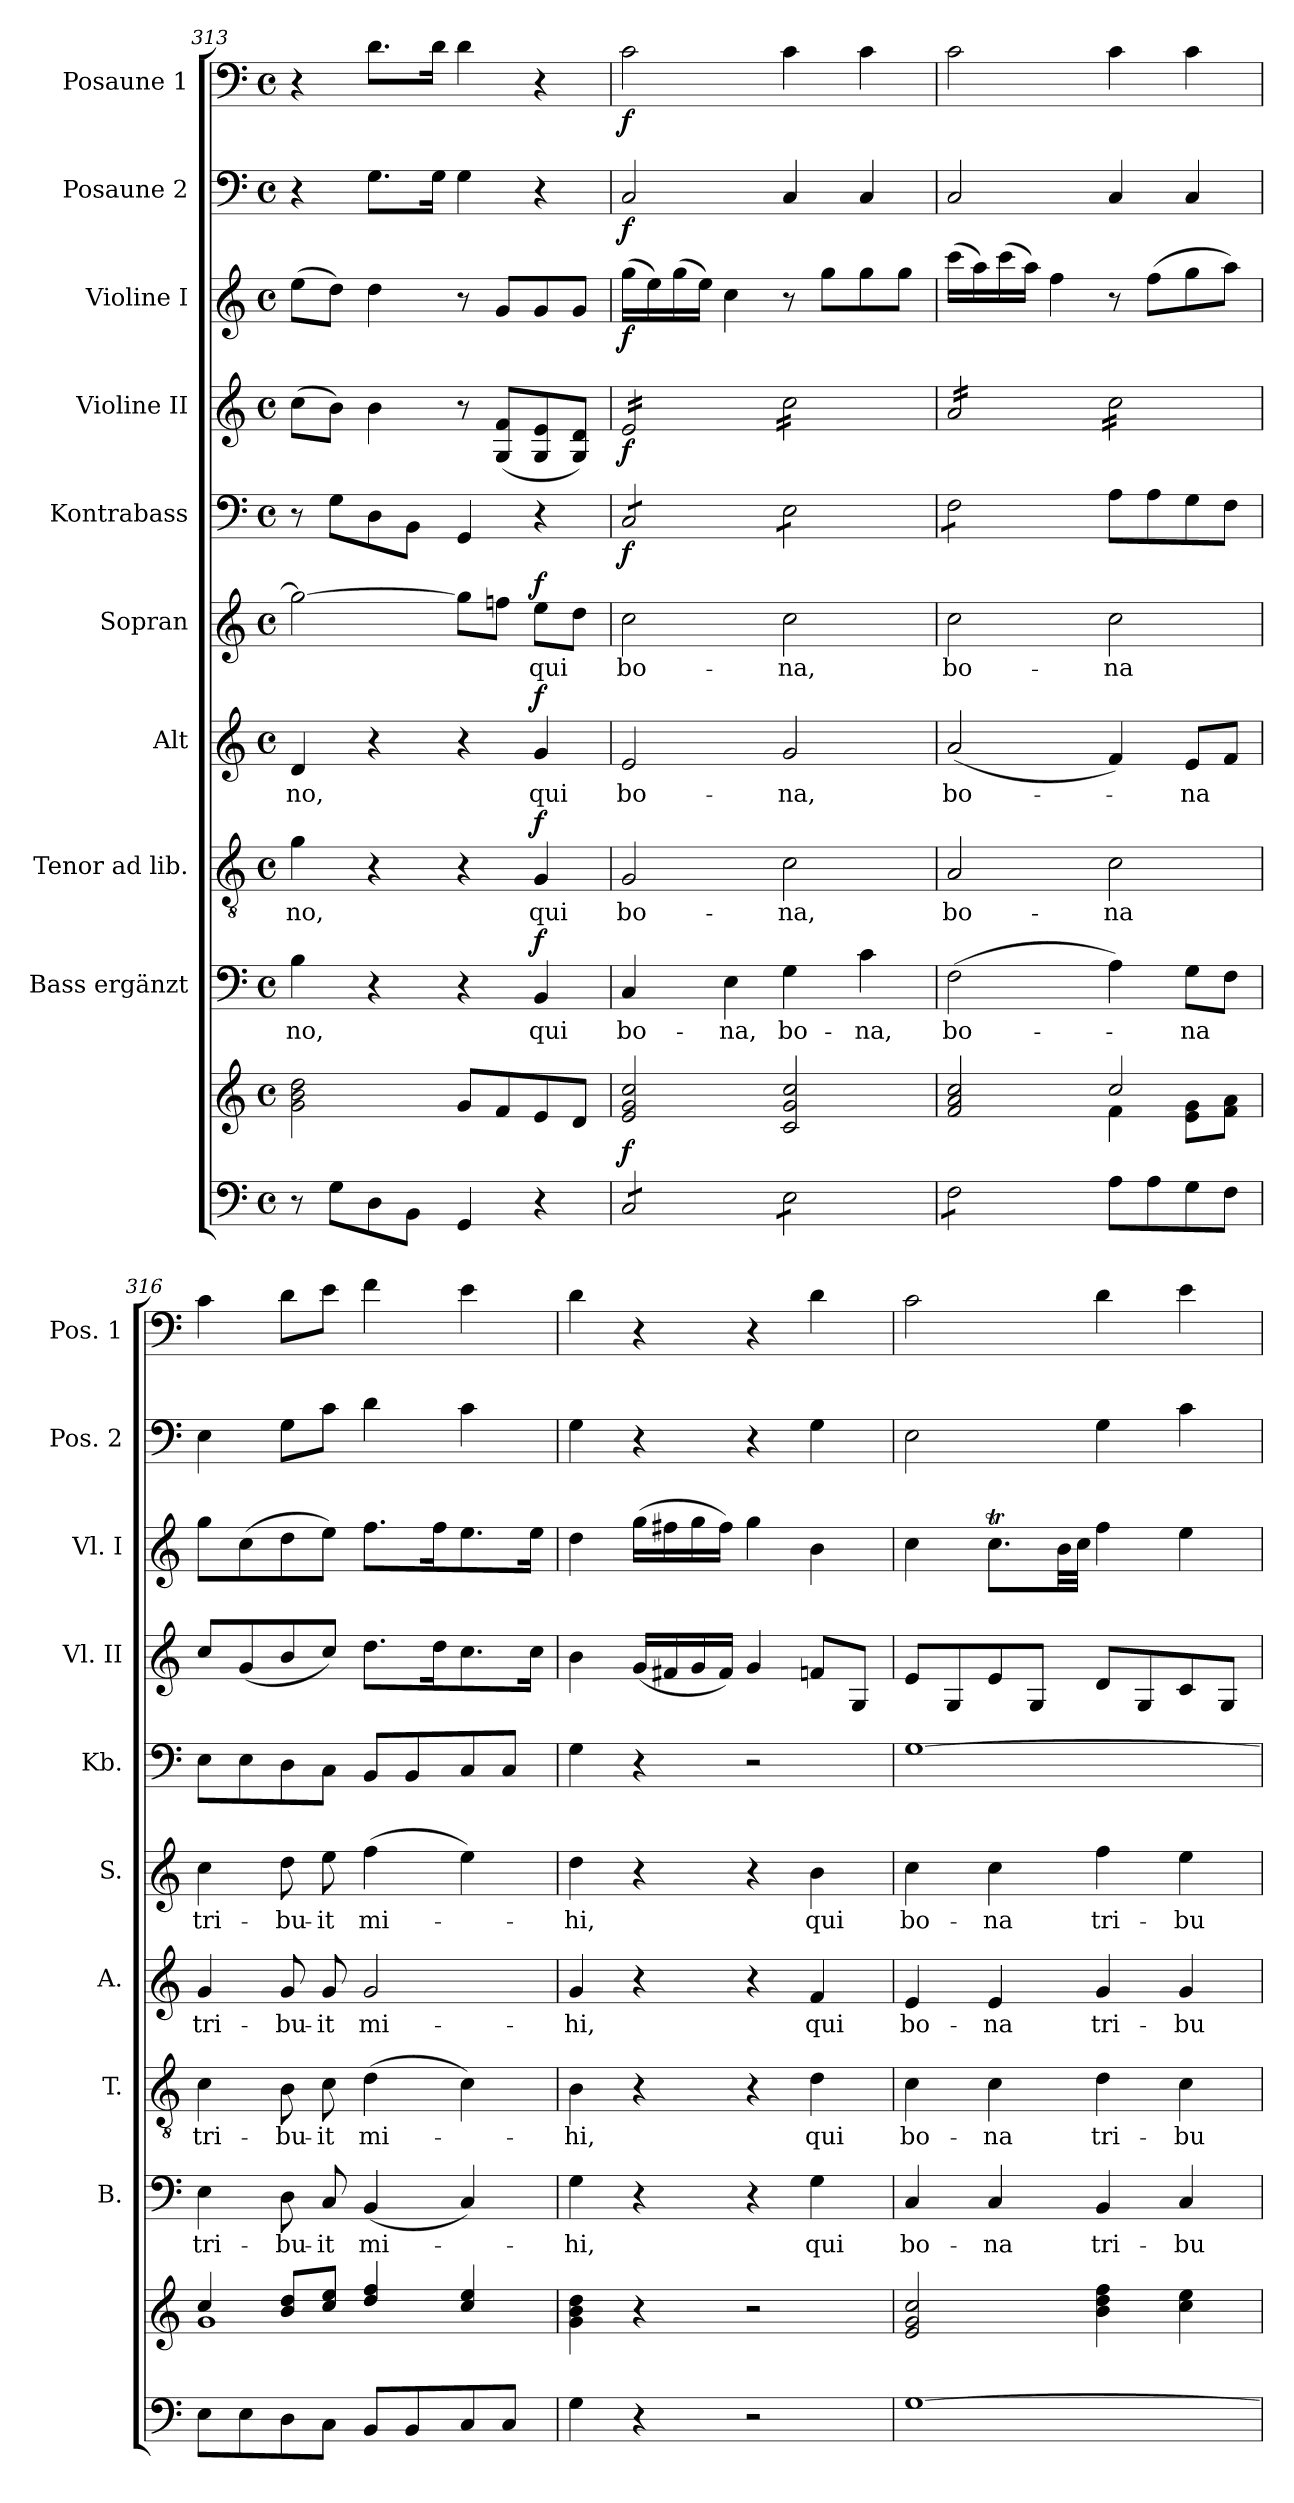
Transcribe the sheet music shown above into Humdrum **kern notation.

**kern	**kern	**dynam	**kern	**text	**dynam	**kern	**text	**dynam	**kern	**text	**dynam	**kern	**text	**dynam	**kern	**dynam	**kern	**dynam	**kern	**dynam	**kern	**dynam	**kern	**dynam
*part10	*part10	*part10	*part9	*part9	*part9	*part8	*part8	*part8	*part7	*part7	*part7	*part6	*part6	*part6	*part5	*part5	*part4	*part4	*part3	*part3	*part2	*part2	*part1	*part1
*staff11	*staff10	*staff10/11	*staff9	*staff9	*staff9	*staff8	*staff8	*staff8	*staff7	*staff7	*staff7	*staff6	*staff6	*staff6	*staff5	*staff5	*staff4	*staff4	*staff3	*staff3	*staff2	*staff2	*staff1	*staff1
*	*	*	*I"Bass ergänzt	*	*	*I"Tenor ad lib.	*	*	*I"Alt	*	*	*I"Sopran	*	*	*I"Kontrabass	*	*I"Violine II	*	*I"Violine I	*	*I"Posaune 2	*	*I"Posaune 1	*
*	*	*	*I'B.	*	*	*I'T.	*	*	*I'A.	*	*	*I'S.	*	*	*I'Kb.	*	*I'Vl. II	*	*I'Vl. I	*	*I'Pos. 2	*	*I'Pos. 1	*
*clefF4	*clefG2	*	*clefF4	*	*	*clefGv2	*	*	*clefG2	*	*	*clefG2	*	*	*clefF4	*	*clefG2	*	*clefG2	*	*clefF4	*	*clefF4	*
*	*	*	*	*	*	*	*	*	*	*	*	*	*	*	*ITrd7c12	*	*	*	*	*	*	*	*	*
*k[]	*k[]	*	*k[]	*	*	*k[]	*	*	*k[]	*	*	*k[]	*	*	*k[]	*	*k[]	*	*k[]	*	*k[]	*	*k[]	*
*C:	*C:	*	*C:	*	*	*C:	*	*	*C:	*	*	*C:	*	*	*C:	*	*C:	*	*C:	*	*C:	*	*C:	*
*M4/4	*M4/4	*	*M4/4	*	*	*M4/4	*	*	*M4/4	*	*	*M4/4	*	*	*M4/4	*	*M4/4	*	*M4/4	*	*M4/4	*	*M4/4	*
*met(c)	*met(c)	*	*met(c)	*	*	*met(c)	*	*	*met(c)	*	*	*met(c)	*	*	*met(c)	*	*met(c)	*	*met(c)	*	*met(c)	*	*met(c)	*
=313	=313	=313	=313	=313	=313	=313	=313	=313	=313	=313	=313	=313	=313	=313	=313	=313	=313	=313	=313	=313	=313	=313	=313	=313
!	!	!	!	!LO:LY:b	!	!	!LO:LY:b	!	!	!LO:LY:b	!	!	!	!	!	!	!	!	!	!	!	!	!	!
8r	2g\ 2b\ 2dd\	.	4B\	-no,	.	4g\	-no,	.	4d/	-no,	.	2gg\_	.	.	8r	.	(>8cc\L	.	(>8ee\L	.	4r	.	4r	.
8G\L	.	.	.	.	.	.	.	.	.	.	.	.	.	.	8GG\L	.	8b\J)	.	8dd\J)	.	.	.	.	.
8D\	.	.	4r	.	.	4r	.	.	4r	.	.	.	.	.	8DD\	.	4b\	.	4dd\	.	8.G\L	.	8.d\L	.
8BB\J	.	.	.	.	.	.	.	.	.	.	.	.	.	.	8BBB\J	.	.	.	.	.	.	.	.	.
.	.	.	.	.	.	.	.	.	.	.	.	.	.	.	.	.	.	.	.	.	16G\Jk	.	16d\Jk	.
4GG/	8g/L	.	4r	.	.	4r	.	.	4r	.	.	8gg\L]	.	.	4GGG/	.	8r	.	8r	.	4G\	.	4d\	.
.	8f/	.	.	.	.	.	.	.	.	.	.	8ffn\J	.	.	.	.	(<8G/ 8f/L	.	8g/L	.	.	.	.	.
!	!	!	!	!LO:LY:b	!LO:DY:a	!	!LO:LY:b	!LO:DY:a	!	!LO:LY:b	!LO:DY:a	!	!LO:LY:b	!LO:DY:a	!	!	!	!	!	!	!	!	!	!
4r	8e/	.	4BB/	qui	f	4G/	qui	f	4g/	qui	f	8ee\L	qui	f	4r	.	8G/ 8e/	.	8g/	.	4r	.	4r	.
.	8d/J	.	.	.	.	.	.	.	.	.	.	8dd\J	.	.	.	.	8G/ 8d/J)	.	8g/J	.	.	.	.	.
=314	=314	=314	=314	=314	=314	=314	=314	=314	=314	=314	=314	=314	=314	=314	=314	=314	=314	=314	=314	=314	=314	=314	=314	=314
!	!	!LO:DY:a=2	!	!LO:LY:b	!	!	!LO:LY:b	!	!	!LO:LY:b	!	!	!LO:LY:b	!	!	!LO:DY:b	!	!LO:DY:b	!	!LO:DY:b	!	!LO:DY:b	!	!LO:DY:b
*tremolo	*	*	*	*	*	*	*	*	*	*	*	*	*	*	*	*	*	*	*	*	*	*	*	*
*	*	*	*	*	*	*	*	*	*	*	*	*	*	*	*tremolo	*	*	*	*	*	*	*	*	*
*	*	*	*	*	*	*	*	*	*	*	*	*	*	*	*	*	*tremolo	*	*	*	*	*	*	*
8C/L	2e/ 2g/ 2cc/	f	4C/	bo-	.	2G/	bo-	.	2e/	bo-	.	2cc\	bo-	.	8CC/L	f	16e/LL	f	(>16gg\LL	f	2C/	f	2c\	f
.	.	.	.	.	.	.	.	.	.	.	.	.	.	.	.	.	16e/	.	16ee\)	.	.	.	.	.
8C/	.	.	.	.	.	.	.	.	.	.	.	.	.	.	8CC/	.	16e/	.	(>16gg\	.	.	.	.	.
.	.	.	.	.	.	.	.	.	.	.	.	.	.	.	.	.	16e/	.	16ee\JJ)	.	.	.	.	.
!	!	!	!	!LO:LY:b	!	!	!	!	!	!	!	!	!	!	!	!	!	!	!	!	!	!	!	!
8C/	.	.	4E\	-na,	.	.	.	.	.	.	.	.	.	.	8CC/	.	16e/	.	4cc\	.	.	.	.	.
.	.	.	.	.	.	.	.	.	.	.	.	.	.	.	.	.	16e/	.	.	.	.	.	.	.
8C/J	.	.	.	.	.	.	.	.	.	.	.	.	.	.	8CC/J	.	16e/	.	.	.	.	.	.	.
.	.	.	.	.	.	.	.	.	.	.	.	.	.	.	.	.	16e/JJ	.	.	.	.	.	.	.
!	!	!	!	!LO:LY:b	!	!	!LO:LY:b	!	!	!LO:LY:b	!	!	!LO:LY:b	!	!	!	!	!	!	!	!	!	!	!
8E\L	2c/ 2g/ 2cc/	.	4G\	bo-	.	2c\	-na,	.	2g/	-na,	.	2cc\	-na,	.	8EE\L	.	16cc\LL	.	8r	.	4C/	.	4c\	.
.	.	.	.	.	.	.	.	.	.	.	.	.	.	.	.	.	16cc\	.	.	.	.	.	.	.
8E\	.	.	.	.	.	.	.	.	.	.	.	.	.	.	8EE\	.	16cc\	.	8gg\L	.	.	.	.	.
.	.	.	.	.	.	.	.	.	.	.	.	.	.	.	.	.	16cc\	.	.	.	.	.	.	.
!	!	!	!	!LO:LY:b	!	!	!	!	!	!	!	!	!	!	!	!	!	!	!	!	!	!	!	!
8E\	.	.	4c\	-na,	.	.	.	.	.	.	.	.	.	.	8EE\	.	16cc\	.	8gg\	.	4C/	.	4c\	.
.	.	.	.	.	.	.	.	.	.	.	.	.	.	.	.	.	16cc\	.	.	.	.	.	.	.
8E\J	.	.	.	.	.	.	.	.	.	.	.	.	.	.	8EE\J	.	16cc\	.	8gg\J	.	.	.	.	.
.	.	.	.	.	.	.	.	.	.	.	.	.	.	.	.	.	16cc\JJ	.	.	.	.	.	.	.
=315	=315	=315	=315	=315	=315	=315	=315	=315	=315	=315	=315	=315	=315	=315	=315	=315	=315	=315	=315	=315	=315	=315	=315	=315
*	*^	*	*	*	*	*	*	*	*	*	*	*	*	*	*	*	*	*	*	*	*	*	*	*
!	!	!	!	!	!LO:LY:b	!	!	!LO:LY:b	!	!	!LO:LY:b	!	!	!LO:LY:b	!	!	!	!	!	!	!	!	!	!	!
8F\L	2f/ 2a/ 2cc/	2ryy	.	(>2F\	bo-	.	2A/	bo-	.	(<2a/	bo-	.	2cc\	bo-	.	8FF\L	.	16a/LL	.	(>16ccc\LL	.	2C/	.	2c\	.
.	.	.	.	.	.	.	.	.	.	.	.	.	.	.	.	.	.	16a/	.	16aa\)	.	.	.	.	.
8F\	.	.	.	.	.	.	.	.	.	.	.	.	.	.	.	8FF\	.	16a/	.	(>16ccc\	.	.	.	.	.
.	.	.	.	.	.	.	.	.	.	.	.	.	.	.	.	.	.	16a/	.	16aa\JJ)	.	.	.	.	.
8F\	.	.	.	.	.	.	.	.	.	.	.	.	.	.	.	8FF\	.	16a/	.	4ff\	.	.	.	.	.
.	.	.	.	.	.	.	.	.	.	.	.	.	.	.	.	.	.	16a/	.	.	.	.	.	.	.
8F\J	.	.	.	.	.	.	.	.	.	.	.	.	.	.	.	8FF\J	.	16a/	.	.	.	.	.	.	.
*	*	*	*	*	*	*	*	*	*	*	*	*	*	*	*	*Xtremolo	*	*	*	*	*	*	*	*	*
*Xtremolo	*	*	*	*	*	*	*	*	*	*	*	*	*	*	*	*	*	*	*	*	*	*	*	*	*
.	.	.	.	.	.	.	.	.	.	.	.	.	.	.	.	.	.	16a/JJ	.	.	.	.	.	.	.
!	!	!	!	!	!	!	!	!LO:LY:b	!	!	!	!	!	!LO:LY:b	!	!	!	!	!	!	!	!	!	!	!
8A\L	2cc/	4f\	.	4A\)	.	.	2c\	-na	.	4f/)	.	.	2cc\	-na	.	8AA\L	.	16cc\LL	.	8r	.	4C/	.	4c\	.
.	.	.	.	.	.	.	.	.	.	.	.	.	.	.	.	.	.	16cc\	.	.	.	.	.	.	.
8A\	.	.	.	.	.	.	.	.	.	.	.	.	.	.	.	8AA\	.	16cc\	.	(>8ff\L	.	.	.	.	.
.	.	.	.	.	.	.	.	.	.	.	.	.	.	.	.	.	.	16cc\	.	.	.	.	.	.	.
!	!	!	!	!	!LO:LY:b	!	!	!	!	!	!LO:LY:b	!	!	!	!	!	!	!	!	!	!	!	!	!	!
8G\	.	8e\ 8g\L	.	8G\L	-na	.	.	.	.	8e/L	-na	.	.	.	.	8GG\	.	16cc\	.	8gg\	.	4C/	.	4c\	.
.	.	.	.	.	.	.	.	.	.	.	.	.	.	.	.	.	.	16cc\	.	.	.	.	.	.	.
8F\J	.	8f\ 8a\J	.	8F\J	.	.	.	.	.	8f/J	.	.	.	.	.	8FF\J	.	16cc\	.	8aa\J)	.	.	.	.	.
.	.	.	.	.	.	.	.	.	.	.	.	.	.	.	.	.	.	16cc\JJ	.	.	.	.	.	.	.
*	*	*	*	*	*	*	*	*	*	*	*	*	*	*	*	*	*	*Xtremolo	*	*	*	*	*	*	*
!!LO:PB:g=z
=316	=316	=316	=316	=316	=316	=316	=316	=316	=316	=316	=316	=316	=316	=316	=316	=316	=316	=316	=316	=316	=316	=316	=316	=316	=316
!	!	!	!	!	!LO:LY:b	!	!	!LO:LY:b	!	!	!LO:LY:b	!	!	!LO:LY:b	!	!	!	!	!	!	!	!	!	!	!
8E\L	4cc/	1g	.	4E\	tri-	.	4c\	tri-	.	4g/	tri-	.	4cc\	tri-	.	8EE\L	.	8cc/L	.	8gg\L	.	4E\	.	4c\	.
8E\	.	.	.	.	.	.	.	.	.	.	.	.	.	.	.	8EE\	.	(<8g/	.	(>8cc\	.	.	.	.	.
!	!	!	!	!	!LO:LY:b	!	!	!LO:LY:b	!	!	!LO:LY:b	!	!	!LO:LY:b	!	!	!	!	!	!	!	!	!	!	!
8D\	8b/ 8dd/L	.	.	8D\	-bu-	.	8B\	-bu-	.	8g/	-bu-	.	8dd\	-bu-	.	8DD\	.	8b/	.	8dd\	.	8G\L	.	8d\L	.
!	!	!	!	!	!LO:LY:b	!	!	!LO:LY:b	!	!	!LO:LY:b	!	!	!LO:LY:b	!	!	!	!	!	!	!	!	!	!	!
8C\J	8cc/ 8ee/J	.	.	8C/	-it	.	8c\	-it	.	8g/	-it	.	8ee\	-it	.	8CC\J	.	8cc/J)	.	8ee\J)	.	8c\J	.	8e\J	.
!	!	!	!	!	!LO:LY:b	!	!	!LO:LY:b	!	!	!LO:LY:b	!	!	!LO:LY:b	!	!	!	!	!	!	!	!	!	!	!
8BB/L	4dd/ 4ff/	.	.	(<4BB/	mi-	.	(>4d\	mi-	.	2g/	mi-	.	(>4ff\	mi-	.	8BBB/L	.	8.dd\L	.	8.ff\L	.	4d\	.	4f\	.
8BB/	.	.	.	.	.	.	.	.	.	.	.	.	.	.	.	8BBB/	.	.	.	.	.	.	.	.	.
.	.	.	.	.	.	.	.	.	.	.	.	.	.	.	.	.	.	16dd\k	.	16ff\k	.	.	.	.	.
8C/	4cc/ 4ee/	.	.	4C/)	.	.	4c\)	.	.	.	.	.	4ee\)	.	.	8CC/	.	8.cc\	.	8.ee\	.	4c\	.	4e\	.
8C/J	.	.	.	.	.	.	.	.	.	.	.	.	.	.	.	8CC/J	.	.	.	.	.	.	.	.	.
.	.	.	.	.	.	.	.	.	.	.	.	.	.	.	.	.	.	16cc\Jk	.	16ee\Jk	.	.	.	.	.
*	*v	*v	*	*	*	*	*	*	*	*	*	*	*	*	*	*	*	*	*	*	*	*	*	*	*
=317	=317	=317	=317	=317	=317	=317	=317	=317	=317	=317	=317	=317	=317	=317	=317	=317	=317	=317	=317	=317	=317	=317	=317	=317
!	!	!	!	!LO:LY:b	!	!	!LO:LY:b	!	!	!LO:LY:b	!	!	!LO:LY:b	!	!	!	!	!	!	!	!	!	!	!
4G\	4g\ 4b\ 4dd\	.	4G\	-hi,	.	4B\	-hi,	.	4g/	-hi,	.	4dd\	-hi,	.	4GG\	.	4b\	.	4dd\	.	4G\	.	4d\	.
4r	4r	.	4r	.	.	4r	.	.	4r	.	.	4r	.	.	4r	.	(<16g/LL	.	(>16gg\LL	.	4r	.	4r	.
.	.	.	.	.	.	.	.	.	.	.	.	.	.	.	.	.	16f#X/	.	16ff#X\	.	.	.	.	.
.	.	.	.	.	.	.	.	.	.	.	.	.	.	.	.	.	16g/	.	16gg\	.	.	.	.	.
.	.	.	.	.	.	.	.	.	.	.	.	.	.	.	.	.	16f#/JJ)	.	16ff#\JJ)	.	.	.	.	.
2r	2r	.	4r	.	.	4r	.	.	4r	.	.	4r	.	.	2r	.	4g/	.	4gg\	.	4r	.	4r	.
!	!	!	!	!LO:LY:b	!	!	!LO:LY:b	!	!	!LO:LY:b	!	!	!LO:LY:b	!	!	!	!	!	!	!	!	!	!	!
.	.	.	4G\	qui	.	4d\	qui	.	4f/	qui	.	4b\	qui	.	.	.	8fn/L	.	4b\	.	4G\	.	4d\	.
.	.	.	.	.	.	.	.	.	.	.	.	.	.	.	.	.	8G/J	.	.	.	.	.	.	.
=318	=318	=318	=318	=318	=318	=318	=318	=318	=318	=318	=318	=318	=318	=318	=318	=318	=318	=318	=318	=318	=318	=318	=318	=318
!	!	!	!	!LO:LY:b	!	!	!LO:LY:b	!	!	!LO:LY:b	!	!	!LO:LY:b	!	!	!	!	!	!	!	!	!	!	!
[1G	2e/ 2g/ 2cc/	.	4C/	bo-	.	4c\	bo-	.	4e/	bo-	.	4cc\	bo-	.	[1GG	.	8e/L	.	4cc\	.	2E\	.	2c\	.
.	.	.	.	.	.	.	.	.	.	.	.	.	.	.	.	.	8G/	.	.	.	.	.	.	.
!	!	!	!	!LO:LY:b	!	!	!LO:LY:b	!	!	!LO:LY:b	!	!	!LO:LY:b	!	!	!	!	!	!	!	!	!	!	!
.	.	.	4C/	-na	.	4c\	-na	.	4e/	-na	.	4cc\	-na	.	.	.	8e/	.	8.ccT\L	.	.	.	.	.
.	.	.	.	.	.	.	.	.	.	.	.	.	.	.	.	.	8G/J	.	.	.	.	.	.	.
.	.	.	.	.	.	.	.	.	.	.	.	.	.	.	.	.	.	.	32b\LL	.	.	.	.	.
.	.	.	.	.	.	.	.	.	.	.	.	.	.	.	.	.	.	.	32cc\JJJ	.	.	.	.	.
!	!	!	!	!LO:LY:b	!	!	!LO:LY:b	!	!	!LO:LY:b	!	!	!LO:LY:b	!	!	!	!	!	!	!	!	!	!	!
.	4b\ 4dd\ 4ff\	.	4BB/	tri-	.	4d\	tri-	.	4g/	tri-	.	4ff\	tri-	.	.	.	8d/L	.	4ff\	.	4G\	.	4d\	.
.	.	.	.	.	.	.	.	.	.	.	.	.	.	.	.	.	8G/	.	.	.	.	.	.	.
!	!	!	!	!LO:LY:b	!	!	!LO:LY:b	!	!	!LO:LY:b	!	!	!LO:LY:b	!	!	!	!	!	!	!	!	!	!	!
.	4cc\ 4ee\	.	4C/	-bu-	.	4c\	-bu-	.	4g/	-bu-	.	4ee\	-bu-	.	.	.	8c/	.	4ee\	.	4c\	.	4e\	.
.	.	.	.	.	.	.	.	.	.	.	.	.	.	.	.	.	8G/J	.	.	.	.	.	.	.
=	=	=	=	=	=	=	=	=	=	=	=	=	=	=	=	=	=	=	=	=	=	=	=	=
*-	*-	*-	*-	*-	*-	*-	*-	*-	*-	*-	*-	*-	*-	*-	*-	*-	*-	*-	*-	*-	*-	*-	*-	*-
